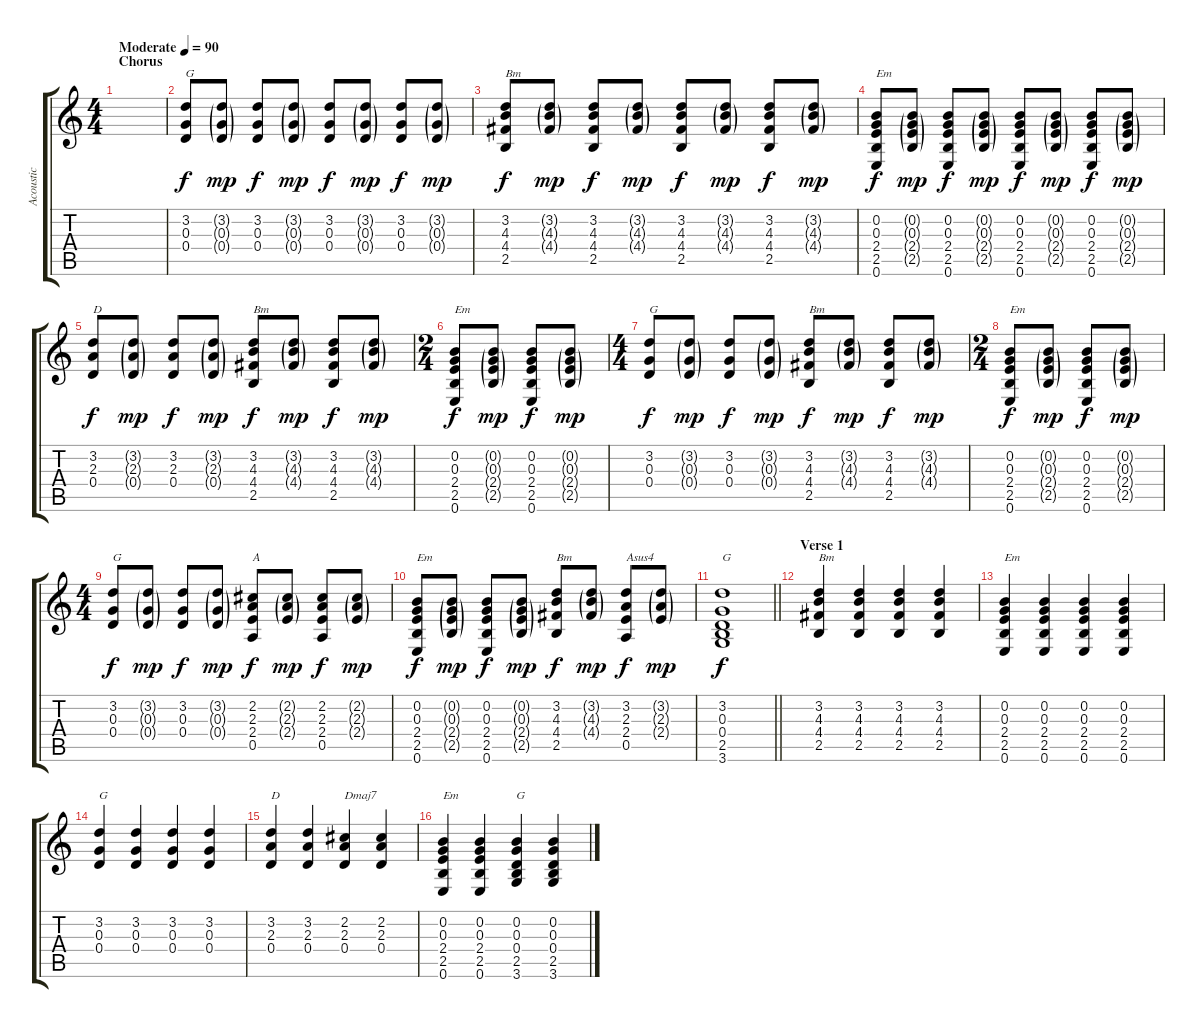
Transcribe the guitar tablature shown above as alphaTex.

\track ("Acoustic" "Acoustic") {instrument acousticguitarsteel}
\staff {score tabs}
\tuning (E4 B3 G3 D3 A2 E2) {hide}
\ts (4 4)
\section ("" "Chorus")
\tempo (90 "Moderate")
\clef g2
\ks c
|
(3.2 0.3 0.4).8{txt "G"} (3.2{g} 0.3{g} 0.4{g}).8{dy mp} (3.2 0.3 0.4).8{dy f} (3.2{g} 0.3{g} 0.4{g}).8{dy mp} (3.2 0.3 0.4).8{dy f} (3.2{g} 0.3{g} 0.4{g}).8{dy mp} (3.2 0.3 0.4).8{dy f} (3.2{g} 0.3{g} 0.4{g}).8{dy mp} |
(3.2 4.3 4.4 2.5).8{txt "Bm" dy f} (3.2{g} 4.3{g} 4.4{g}).8{dy mp} (3.2 4.3 4.4 2.5).8{dy f} (3.2{g} 4.3{g} 4.4{g}).8{dy mp} (3.2 4.3 4.4 2.5).8{dy f} (3.2{g} 4.3{g} 4.4{g}).8{dy mp} (3.2 4.3 4.4 2.5).8{dy f} (3.2{g} 4.3{g} 4.4{g}).8{dy mp} |
(0.2 0.3 2.4 2.5 0.6).8{txt "Em" dy f} (0.2{g} 0.3{g} 2.4{g} 2.5{g}).8{dy mp} (0.2 0.3 2.4 2.5 0.6).8{dy f} (0.2{g} 0.3{g} 2.4{g} 2.5{g}).8{dy mp} (0.2 0.3 2.4 2.5 0.6).8{dy f} (0.2{g} 0.3{g} 2.4{g} 2.5{g}).8{dy mp} (0.2 0.3 2.4 2.5 0.6).8{dy f} (0.2{g} 0.3{g} 2.4{g} 2.5{g}).8{dy mp} |
(3.2 2.3 0.4).8{txt "D" dy f} (3.2{g} 2.3{g} 0.4{g}).8{dy mp} (3.2 2.3 0.4).8{dy f} (3.2{g} 2.3{g} 0.4{g}).8{dy mp} (3.2 4.3 4.4 2.5).8{txt "Bm" dy f} (3.2{g} 4.3{g} 4.4{g}).8{dy mp} (3.2 4.3 4.4 2.5).8{dy f} (3.2{g} 4.3{g} 4.4{g}).8{dy mp} |
\ts (2 4)
(0.2 0.3 2.4 2.5 0.6).8{txt "Em" dy f} (0.2{g} 0.3{g} 2.4{g} 2.5{g}).8{dy mp} (0.2 0.3 2.4 2.5 0.6).8{dy f} (0.2{g} 0.3{g} 2.4{g} 2.5{g}).8{dy mp} |
\ts (4 4)
(3.2 0.3 0.4).8{txt "G" dy f} (3.2{g} 0.3{g} 0.4{g}).8{dy mp} (3.2 0.3 0.4).8{dy f} (3.2{g} 0.3{g} 0.4{g}).8{dy mp} (3.2 4.3 4.4 2.5).8{txt "Bm" dy f} (3.2{g} 4.3{g} 4.4{g}).8{dy mp} (3.2 4.3 4.4 2.5).8{dy f} (3.2{g} 4.3{g} 4.4{g}).8{dy mp} |
\ts (2 4)
(0.2 0.3 2.4 2.5 0.6).8{txt "Em" dy f} (0.2{g} 0.3{g} 2.4{g} 2.5{g}).8{dy mp} (0.2 0.3 2.4 2.5 0.6).8{dy f} (0.2{g} 0.3{g} 2.4{g} 2.5{g}).8{dy mp} |
\ts (4 4)
(3.2 0.3 0.4).8{txt "G" dy f} (3.2{g} 0.3{g} 0.4{g}).8{dy mp} (3.2 0.3 0.4).8{dy f} (3.2{g} 0.3{g} 0.4{g}).8{dy mp} (2.2 2.3 2.4 0.5).8{txt "A" dy f} (2.2{g} 2.3{g} 2.4{g}).8{dy mp} (2.2 2.3 2.4 0.5).8{dy f} (2.2{g} 2.3{g} 2.4{g}).8{dy mp} |
(0.2 0.3 2.4 2.5 0.6).8{txt "Em" dy f} (0.2{g} 0.3{g} 2.4{g} 2.5{g}).8{dy mp} (0.2 0.3 2.4 2.5 0.6).8{dy f} (0.2{g} 0.3{g} 2.4{g} 2.5{g}).8{dy mp} (3.2 4.3 4.4 2.5).8{txt "Bm" dy f} (3.2{g} 4.3{g} 4.4{g}).8{dy mp} (3.2 2.3 2.4 0.5).8{txt "Asus4" dy f} (3.2{g} 2.3{g} 2.4{g}).8{dy mp} |
\barLineRight lightlight
(3.2 0.3 0.4 2.5 3.6).1{txt "G" dy f} |
\section ("" "Verse 1")
(3.2 4.3 4.4 2.5).4{txt "Bm"} (3.2 4.3 4.4 2.5).4 (3.2 4.3 4.4 2.5).4 (3.2 4.3 4.4 2.5).4 |
(0.2 0.3 2.4 2.5 0.6).4{txt "Em"} (0.2 0.3 2.4 2.5 0.6).4 (0.2 0.3 2.4 2.5 0.6).4 (0.2 0.3 2.4 2.5 0.6).4 |
(3.2 0.3 0.4).4{txt "G"} (3.2 0.3 0.4).4 (3.2 0.3 0.4).4 (3.2 0.3 0.4).4 |
(3.2 2.3 0.4).4{txt "D"} (3.2 2.3 0.4).4 (2.2 2.3 0.4).4{txt "Dmaj7"} (2.2 2.3 0.4).4 |
(0.2 0.3 2.4 2.5 0.6).4{txt "Em"} (0.2 0.3 2.4 2.5 0.6).4 (0.2 0.3 0.4 2.5 3.6).4{txt "G"} (0.2 0.3 0.4 2.5 3.6).4
